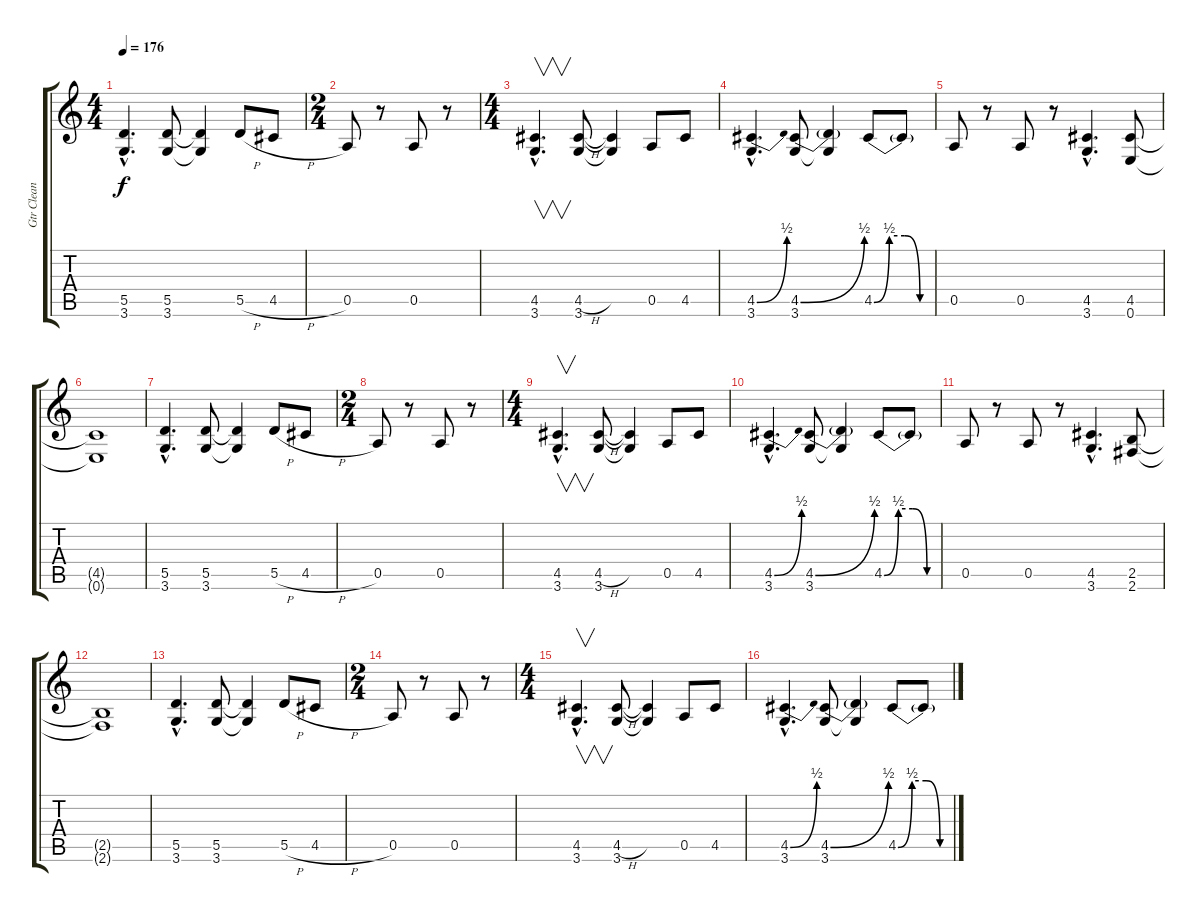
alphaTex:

\track ("Gtr Clean" "Gtr Clean") {instrument electricguitarclean}
\staff {score tabs}
\tuning (E4 B3 G3 D3 A2 E2) {hide}
\ts (4 4)
\tempo 176
\clef g2
\ks c
(5.5{hac} 3.6{hac}).4{d dy f} (5.5 3.6).8 (5.5{t} 3.6{t}).4 5.5{h}.8 4.5{h}.8 |
\ts (2 4)
0.5.8 r.8 0.5.8 r.8 |
\ts (4 4)
(4.5{hac} 3.6{hac}).4{v d} (4.5{h} 3.6).8 (4.5{t} 3.6{t}).4 0.5.8 4.5.8 |
(4.5{be (bend 0 0 60 2) hac} 3.6{hac}).4{d} (4.5{be (bend 0 0 60 2)} 3.6).8 (4.5{t} 3.6{t}).4 4.5{be (custom 0 0 15 2 30 2 45 0 60 0)}.8 4.5{t}.8 |
0.5.8 r.8 0.5.8 r.8 (4.5{hac} 3.6{hac}).4{d} (4.5 0.6).8 |
(4.5{t} 0.6{t}).1 |
(5.5{hac} 3.6{hac}).4{d} (5.5 3.6).8 (5.5{t} 3.6{t}).4 5.5{h}.8 4.5{h}.8 |
\ts (2 4)
0.5.8 r.8 0.5.8 r.8 |
\ts (4 4)
(4.5{hac} 3.6{hac}).4{v d} (4.5{h} 3.6).8 (4.5{t} 3.6{t}).4 0.5.8 4.5.8 |
(4.5{be (bend 0 0 60 2) hac} 3.6{hac}).4{d} (4.5{be (bend 0 0 60 2)} 3.6).8 (4.5{t} 3.6{t}).4 4.5{be (custom 0 0 15 2 30 2 45 0 60 0)}.8 4.5{t}.8 |
0.5.8 r.8 0.5.8 r.8 (4.5{hac} 3.6{hac}).4{d} (2.5 2.6).8 |
(2.5{t} 2.6{t}).1 |
(5.5{hac} 3.6{hac}).4{d} (5.5 3.6).8 (5.5{t} 3.6{t}).4 5.5{h}.8 4.5{h}.8 |
\ts (2 4)
0.5.8 r.8 0.5.8 r.8 |
\ts (4 4)
(4.5{hac} 3.6{hac}).4{v d} (4.5{h} 3.6).8 (4.5{t} 3.6{t}).4 0.5.8 4.5.8 |
(4.5{be (bend 0 0 60 2) hac} 3.6{hac}).4{d} (4.5{be (bend 0 0 60 2)} 3.6).8 (4.5{t} 3.6{t}).4 4.5{be (custom 0 0 15 2 30 2 45 0 60 0)}.8 4.5{t}.8
